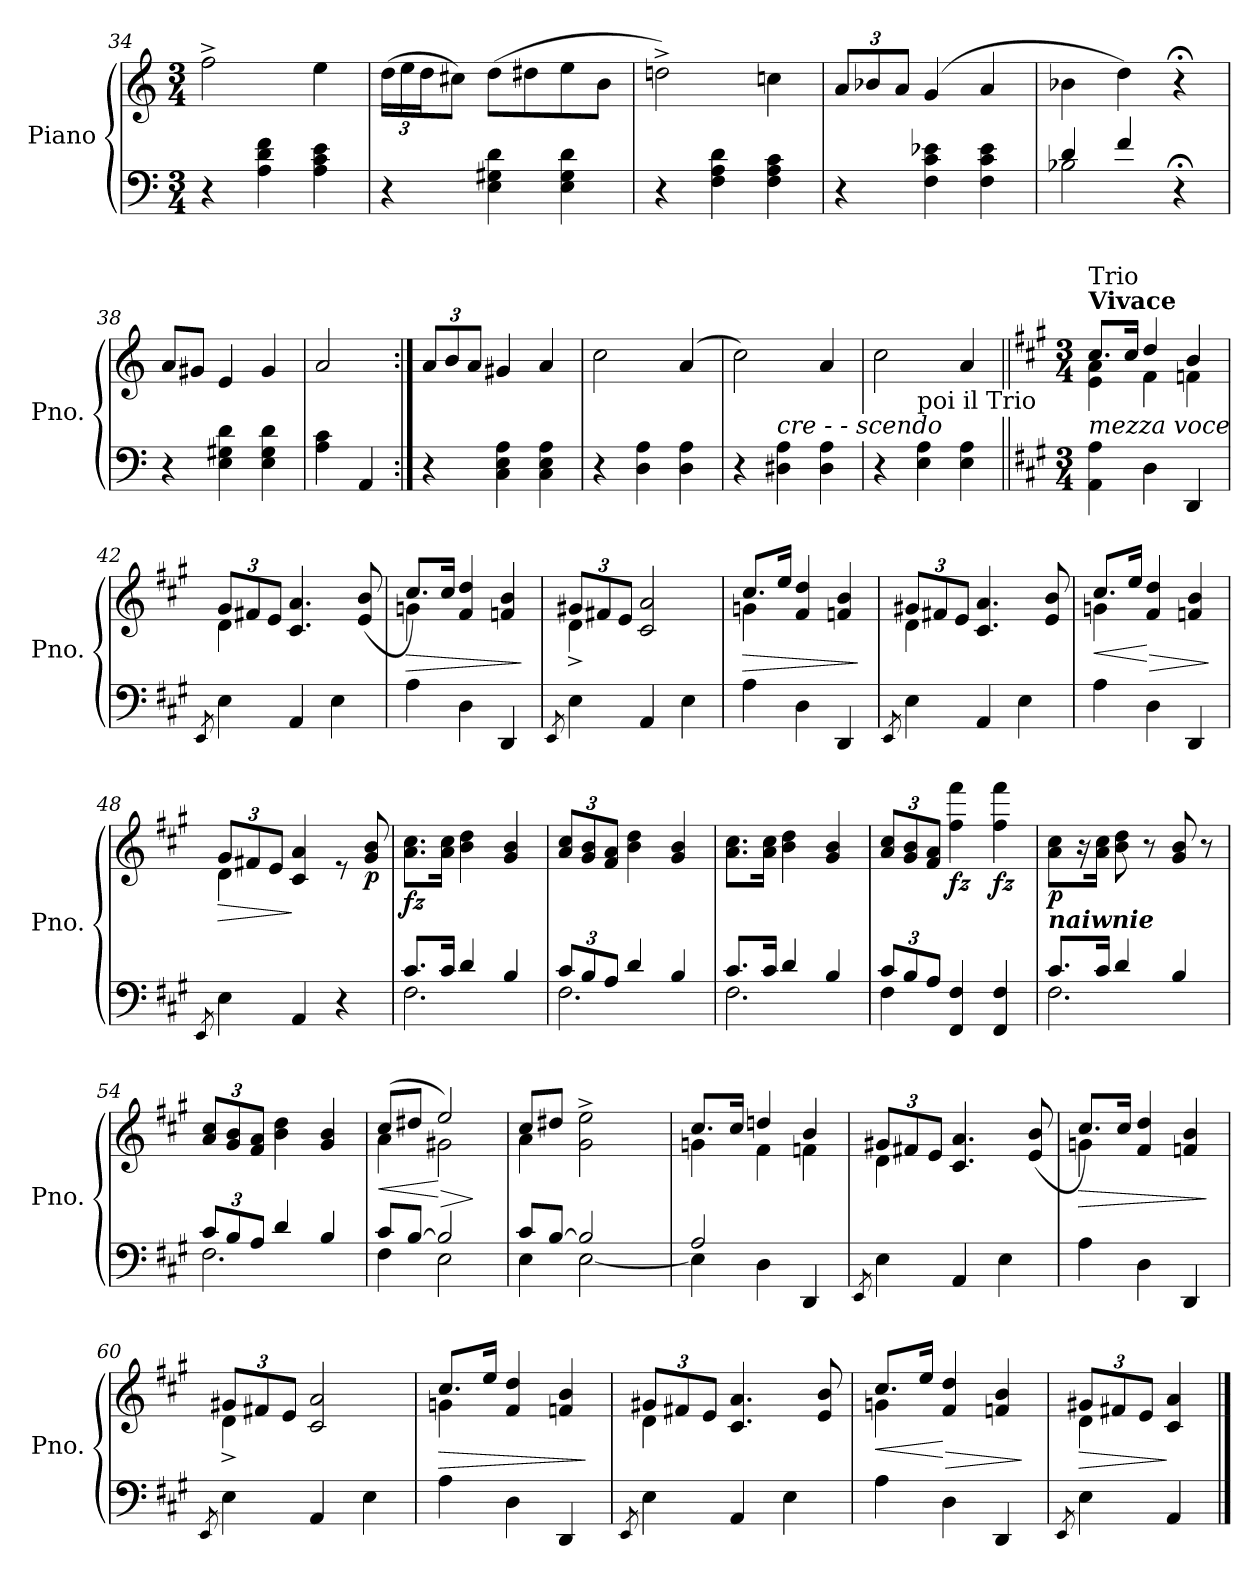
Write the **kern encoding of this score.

**kern	**kern	**dynam
*part1	*part1	*part1
*staff2	*staff1	*staff1/2
*I"Piano	*	*
*I'Pno.	*	*
*clefF4	*clefG2	*
*k[]	*k[]	*
*C:	*C:	*
*M3/4	*M3/4	*
=34	=34	=34
4r	2ff^\	.
4A\ 4d\ 4f\	.	.
4A\ 4c\ 4e\	4ee\	.
=35	=35	=35
*	*Xbrackettup	*
4r	(24dd\LL	.
.	24ee\	.
.	24dd\J	.
.	8cc#X\J)	.
4E\ 4G#X\ 4d\	(8dd\L	.
.	8dd#X\	.
4E\ 4G#\ 4d\	8ee\	.
.	8b\J	.
=36	=36	=36
4r	2ddn^\)	.
4F\ 4A\ 4d\	.	.
4F\ 4A\ 4c\	4ccn\	.
=36X3	=36X3	=36X3
4r	12a/L	.
.	12b-X/	.
.	12a/J	.
4F\ 4c\ 4e-X\	(>4g/	.
4F\ 4c\ 4e-\	4a/	.
!!LO:LB:g=z
=37	=37	=37
*^	*	*
4d/	2B-X\	4b-X\	.
4f/	.	4dd\)	.
4r;<	4ryy	4r;<	.
*v	*v	*	*
=38	=38	=38
4r	8a/L	.
.	8g#X/J	.
4E\ 4G#X\ 4d\	4e/	.
4E\ 4G#\ 4d\	4g#/	.
=39	=39	=39
4A\ 4c\	2a/	.
4AA/	.	.
=40:|!	=40:|!	=40:|!
4r	12a/L	.
.	12b/	.
.	12a/J	.
4C\ 4E\ 4A\	4g#X/	.
4C\ 4E\ 4A\	4a/	.
=40X4	=40X4	=40X4
4r	2cc\	.
4D\ 4A\	.	.
4D\ 4A\	(>4a/	.
=40X5	=40X5	=40X5
4r	2cc\)	.
!LO:TX:a:i:t=cre  -      -   scendo	!	!
4D#X\ 4A\	.	.
4D#\ 4A\	4a/	.
=40X6	=40X6	=40X6
4r	2cc\	.
!LO:TX:a:t=poi il Trio	!	!
4E\ 4A\	.	.
4E\ 4A\	4a/	.
!!LO:LB:g=z
=41||	=41||	=41||
*k[f#c#g#]	*k[f#c#g#]	*
*A:	*A:	*
*M3/4	*M3/4	*
*	*^	*
!	!LO:TX:a:B:t=Vivace	!	!
!	!LO:TX:a:t=Trio	!	!
!LO:TX:a:i:t=mezza voce	!	!	!
4AA\ 4A\	8.cc#/L	4e\ 4a\	.
.	16cc#/Jk	.	.
4D\	4dd/	4f#\	.
4DD/	4b/	4fn\	.
=42	=42	=42	=42
8qEE/	.	.	.
4E\	12g#/L	4d\	.
.	12f#X/	.	.
.	12e/J	.	.
4AA/	4.c#/ 4.a/	4ryy	.
4E\	.	4ryy	.
.	(8e/ 8b/	.	.
=43	=43	=43	=43
!	!	!	!LO:HP:b
4A\	8.cc#/L)	4gn\	>
.	16cc#/Jk	.	.
4D\	4f#/ 4dd/	4ryy	.
4DD/	4fn/ 4b/	4ryy	.
*	*v	*v	*
.	.	]
=44	=44	=44
8qEE/	.	.
*	*^	*
4E\	12g#X/L	4d^\	.
.	12f#X/	.	.
.	12e/J	.	.
4AA/	2c#/ 2a/	4ryy	.
4E\	.	4ryy	.
=45	=45	=45	=45
!	!	!	!LO:HP:b
4A\	8.cc#/L	4gn\	>
.	16ee/Jk	.	.
4D\	4f#/ 4dd/	4ryy	.
4DD/	4fn/ 4b/	4ryy	.
*	*v	*v	*
.	.	]
=46	=46	=46
8qEE/	.	.
*	*^	*
4E\	12g#X/L	4d\	.
.	12f#X/	.	.
.	12e/J	.	.
4AA/	4.c#/ 4.a/	4ryy	.
4E\	.	4ryy	.
.	8e/ 8b/	.	.
!!LO:LB:g=z	!!
=47	=47	=47	=47
!	!	!	!LO:HP:b
4A\	8.cc#/L	4gn\	<
.	16ee/Jk	.	.
!	!	!	!LO:HP:n=1:b
4D\	4f#/ 4dd/	4ryy	[ >
4DD/	4fn/ 4b/	4ryy	.
*	*v	*v	*
.	.	]
=48	=48	=48
8qEE/	.	.
!	!	!LO:HP:b
*	*^	*
4E\	12g#/L	4d\	>
.	12f#X/	.	.
.	12e/J	.	.
4AA/	4c#/ 4a/	4ryy	]
4r	8re	4ryy	.
!	!	!	!LO:DY:b
.	8g#/ 8b/	.	p
*	*v	*v	*
=49	=49	=49
*^	*	*
!	!	!	!LO:DY:b
8.c#/L	2.F#\	8.a\ 8.cc#\L	fz
16c#/Jk	.	16a\ 16cc#\Jk	.
4d/	.	4b\ 4dd\	.
4B/	.	4g#/ 4b/	.
=50	=50	=50	=50
*Xbrackettup	*	*	*
12c#/L	2.F#\	12a/ 12cc#/L	.
12B/	.	12g#/ 12b/	.
12A/J	.	12f#/ 12a/J	.
4d/	.	4b\ 4dd\	.
4B/	.	4g#/ 4b/	.
=51	=51	=51	=51
8.c#/L	2.F#\	8.a\ 8.cc#\L	.
16c#/Jk	.	16a\ 16cc#\Jk	.
4d/	.	4b\ 4dd\	.
4B/	.	4g#/ 4b/	.
=52	=52	=52	=52
12c#/L	4F#\	12a/ 12cc#/L	.
12B/	.	12g#/ 12b/	.
12A/J	.	12f#/ 12a/J	.
!	!	!	!LO:DY:b
4FF#/ 4F#/	4ryy	4ff#\ 4fff#\	fz
!	!	!	!LO:DY:b
4FF#/ 4F#/	4ryy	4ff#\ 4fff#\	fz
!!LO:LB:g=z
=53	=53	=53	=53
!LO:TX:a:Bi:t=naiwnie	!	!	!
!	!	!	!LO:DY:b
8.c#/L	2.F#\	8a\ 8cc#\L	p
.	.	16r	.
16c#/Jk	.	16a\ 16cc#\Jk	.
4d/	.	8b\ 8dd\	.
.	.	8r	.
4B/	.	8g#/ 8b/	.
.	.	8r	.
=54	=54	=54	=54
12c#/L	2.F#\	12a/ 12cc#/L	.
12B/	.	12g#/ 12b/	.
12A/J	.	12f#/ 12a/J	.
4d/	.	4b\ 4dd\	.
4B/	.	4g#/ 4b/	.
=55	=55	=55	=55
!	!	!	!LO:HP:b
*	*	*^	*
8c#/L	4F#\	(8cc#/L	4a\	<
[8B/J	.	8dd#X/J	.	.
!	!	!	!	!LO:HP:n=1:b
2B/]	2E\	2ee/)	2g#X\	[ >
*v	*v	*	*	*
*	*v	*v	*
.	.	]
=56	=56	=56
*^	*^	*
8c#/L	4E\	8cc#/L	4a\	.
[8B/J	.	8dd#X/J	.	.
2B/]	[2E\	2g#\^ 2ee\^	4ryy	.
.	.	.	4ryy	.
=57	=57	=57	=57	=57
4E\]	2A/	8.cc#/L	4gn\	.
.	.	16cc#/Jk	.	.
4D\	.	4ddn/	4f#\	.
4DD/	4ryy	4b/	4fn\	.
*v	*v	*	*	*
=58	=58	=58	=58
8qEE/	.	.	.
4E\	12g#X/L	4d\	.
.	12f#X/	.	.
.	12e/J	.	.
4AA/	4.c#/ 4.a/	4ryy	.
4E\	.	4ryy	.
.	(8e/ 8b/	.	.
!!LO:LB:g=z	!!
=59	=59	=59	=59
!	!	!	!LO:HP:b
4A\	8.cc#/L)	4gn\	>
.	16cc#/Jk	.	.
4D\	4f#/ 4dd/	4ryy	.
4DD/	4fn/ 4b/	4ryy	.
*	*v	*v	*
.	.	]
=60	=60	=60
8qEE/	.	.
*	*^	*
4E\	12g#X/L	4d^\	.
.	12f#X/	.	.
.	12e/J	.	.
4AA/	2c#/ 2a/	4ryy	.
4E\	.	4ryy	.
=61	=61	=61	=61
!	!	!	!LO:HP:b
4A\	8.cc#/L	4gn\	>
.	16ee/Jk	.	.
4D\	4f#/ 4dd/	4ryy	.
4DD/	4fn/ 4b/	4ryy	.
*	*v	*v	*
.	.	]
=62	=62	=62
8qEE/	.	.
*	*^	*
4E\	12g#X/L	4d\	.
.	12f#X/	.	.
.	12e/J	.	.
4AA/	4.c#/ 4.a/	4ryy	.
4E\	.	4ryy	.
.	8e/ 8b/	.	.
=63	=63	=63	=63
!	!	!	!LO:HP:b
4A\	8.cc#/L	4gn\	<
.	16ee/Jk	.	.
!	!	!	!LO:HP:n=1:b
4D\	4f#/ 4dd/	4ryy	[ >
4DD/	4fn/ 4b/	4ryy	.
*	*v	*v	*
.	.	]
=64	=64	=64
8qEE/	.	.
!	!	!LO:HP:b
*	*^	*
4E\	12g#X/L	4d\	>
.	12f#X/	.	.
.	12e/J	.	.
4AA/	4c#/ 4a/	4ryy	]
*	*v	*v	*
==	==	==
*-	*-	*-
